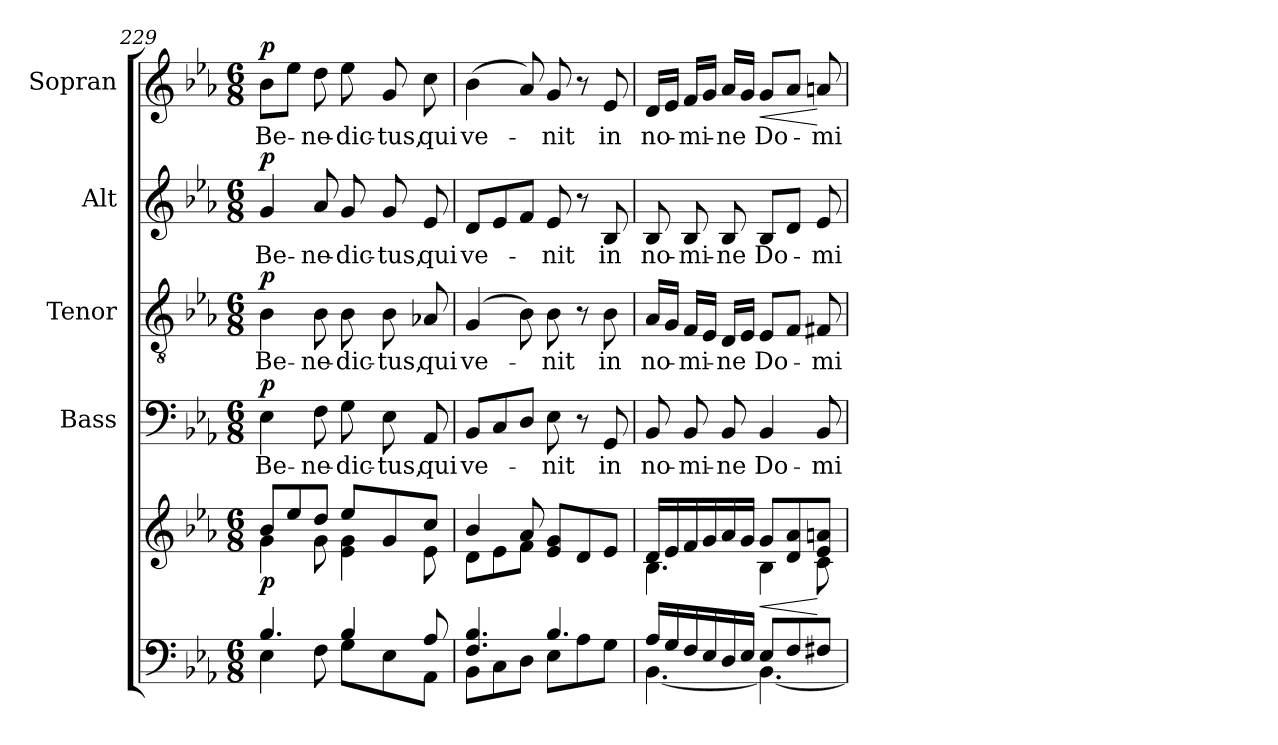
**kern	**kern	**dynam	**kern	**text	**dynam	**kern	**text	**dynam	**kern	**text	**dynam	**kern	**text	**dynam
*part5	*part5	*part5	*part4	*part4	*part4	*part3	*part3	*part3	*part2	*part2	*part2	*part1	*part1	*part1
*staff6	*staff5	*staff5/6	*staff4	*staff4	*staff4	*staff3	*staff3	*staff3	*staff2	*staff2	*staff2	*staff1	*staff1	*staff1
*	*	*	*I"Bass	*	*	*I"Tenor	*	*	*I"Alt	*	*	*I"Sopran	*	*
*	*	*	*I'B.	*	*	*I'T.	*	*	*I'A.	*	*	*I'S.	*	*
!!LO:LB:g=z
*clefF4	*clefG2	*	*clefF4	*	*	*clefGv2	*	*	*clefG2	*	*	*clefG2	*	*
*k[b-e-a-]	*k[b-e-a-]	*	*k[b-e-a-]	*	*	*k[b-e-a-]	*	*	*k[b-e-a-]	*	*	*k[b-e-a-]	*	*
*E-:	*E-:	*	*E-:	*	*	*E-:	*	*	*E-:	*	*	*E-:	*	*
*M6/8	*M6/8	*	*M6/8	*	*	*M6/8	*	*	*M6/8	*	*	*M6/8	*	*
=229	=229	=229	=229	=229	=229	=229	=229	=229	=229	=229	=229	=229	=229	=229
*^	*^	*	*	*	*	*	*	*	*	*	*	*	*	*
!	!	!	!	!LO:DY:b	!	!LO:LY:b	!LO:DY:a	!	!LO:LY:b	!LO:DY:a	!	!LO:LY:b	!LO:DY:a	!	!LO:LY:b	!LO:DY:a
4.B-/	4E-\	8b-/L	4g\	p	4E-\	Be-	p	4B-\	Be-	p	4g/	Be-	p	8b-\L	Be-	p
.	.	8ee-/	.	.	.	.	.	.	.	.	.	.	.	8ee-\J	.	.
!	!	!	!	!	!	!LO:LY:b	!	!	!LO:LY:b	!	!	!LO:LY:b	!	!	!LO:LY:b	!
.	8F\	8dd/J	8g\	.	8F\	-ne-	.	8B-\	-ne-	.	8a-/	-ne-	.	8dd\	-ne-	.
!	!	!	!	!	!	!LO:LY:b	!	!	!LO:LY:b	!	!	!LO:LY:b	!	!	!LO:LY:b	!
4B-/	8G\L	8ee-/L	4e-\ 4g\	.	8G\	-dic-	.	8B-\	-dic-	.	8g/	-dic-	.	8ee-\	-dic-	.
!	!	!	!	!	!	!LO:LY:b	!	!	!LO:LY:b	!	!	!LO:LY:b	!	!	!LO:LY:b	!
.	8E-\	8g/	.	.	8E-\	-tus,	.	8B-\	-tus,	.	8g/	-tus,	.	8g/	-tus,	.
!	!	!	!	!	!	!LO:LY:b	!	!	!LO:LY:b	!	!	!LO:LY:b	!	!	!LO:LY:b	!
8A-/	8AA-\J	8cc/J	8e-\	.	8AA-/	qui	.	8A-X/	qui	.	8e-/	qui	.	8cc\	qui	.
=230	=230	=230	=230	=230	=230	=230	=230	=230	=230	=230	=230	=230	=230	=230	=230	=230
!	!	!	!	!	!	!LO:LY:b	!	!	!LO:LY:b	!	!	!LO:LY:b	!	!	!LO:LY:b	!
4.F/ 4.B-/	8BB-\L	4b-/	8d\L	.	8BB-/L	ve-	.	(4G/	ve-	.	8d/L	ve-	.	(>4b-\	ve-	.
.	8C\	.	8e-\	.	8C/	.	.	.	.	.	8e-/	.	.	.	.	.
.	8D\J	8a-/	8f\J	.	8D/J	.	.	8B-\)	.	.	8f/J	.	.	8a-/)	.	.
!	!	!	!	!	!	!LO:LY:b	!	!	!LO:LY:b	!	!	!LO:LY:b	!	!	!LO:LY:b	!
4.B-/	8E-\L	8e-/ 8g/L	4.ryy	.	8E-\	-nit	.	8B-\	-nit	.	8e-/	-nit	.	8g/	-nit	.
.	8A-\	8d/	.	.	8r	.	.	8r	.	.	8r	.	.	8r	.	.
!	!	!	!	!	!	!LO:LY:b	!	!	!LO:LY:b	!	!	!LO:LY:b	!	!	!LO:LY:b	!
.	8G\J	8e-/J	.	.	8GG/	in	.	8B-\	in	.	8B-/	in	.	8e-/	in	.
=231	=231	=231	=231	=231	=231	=231	=231	=231	=231	=231	=231	=231	=231	=231	=231	=231
!	!	!	!	!	!	!LO:LY:b	!	!	!LO:LY:b	!	!	!LO:LY:b	!	!	!LO:LY:b	!
16A-/LL	[<4.BB-\	16d/LL	4.B-\	.	8BB-/	no-	.	16A-/LL	no-	.	8B-/	no-	.	16d/LL	no-	.
16G/	.	16e-/	.	.	.	.	.	16G/JJ	.	.	.	.	.	16e-/JJ	.	.
!	!	!	!	!	!	!LO:LY:b	!	!	!LO:LY:b	!	!	!LO:LY:b	!	!	!LO:LY:b	!
16F/	.	16f/	.	.	8BB-/	-mi-	.	16F/LL	-mi-	.	8B-/	-mi-	.	16f/LL	-mi-	.
16E-/	.	16g/	.	.	.	.	.	16E-/JJ	.	.	.	.	.	16g/JJ	.	.
!	!	!	!	!	!	!LO:LY:b	!	!	!LO:LY:b	!	!	!LO:LY:b	!	!	!LO:LY:b	!
16D/	.	16a-/	.	.	8BB-/	-ne	.	16D/LL	-ne	.	8B-/	-ne	.	16a-/LL	-ne	.
16E-/JJ	.	16g/JJ	.	.	.	.	.	16E-/JJ	.	.	.	.	.	16g/JJ	.	.
!	!	!	!	!LO:HP:b	!	!LO:LY:b	!	!	!LO:LY:b	!	!	!LO:LY:b	!	!	!LO:LY:b	!LO:HP:b
8E-/L	4.BB-\_	8g/L	4B-\	<	4BB-/	Do-	.	8E-/L	Do-	.	8B-/L	Do-	.	8g/L	Do-	<
8F/	.	8d/ 8a-/	.	.	.	.	.	8F/J	.	.	8d/J	.	.	8a-/J	.	.
!	!	!	!	!	!	!LO:LY:b	!	!	!LO:LY:b	!	!	!LO:LY:b	!	!	!LO:LY:b	!
8F#X/J	.	8e-/ 8an/J	8c\	[	8BB-/	-mi-	.	8F#X/	-mi-	.	8e-/	-mi-	.	8an/	-mi-	[
*v	*v	*	*	*	*	*	*	*	*	*	*	*	*	*	*	*
*	*v	*v	*	*	*	*	*	*	*	*	*	*	*	*	*
=	=	=	=	=	=	=	=	=	=	=	=	=	=	=
*-	*-	*-	*-	*-	*-	*-	*-	*-	*-	*-	*-	*-	*-	*-
